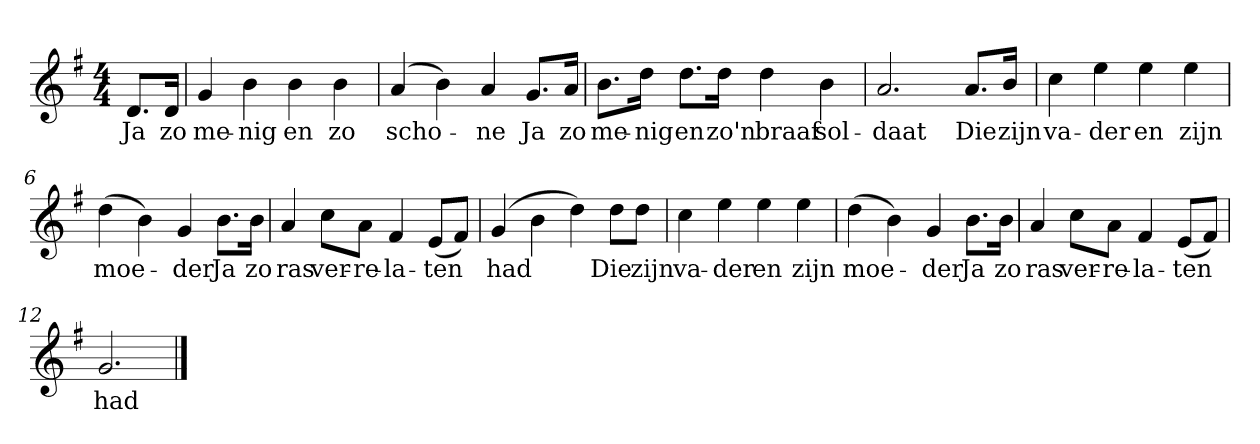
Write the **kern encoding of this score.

**kern	**text
*part1	*part1
*staff1	*staff1
*clefG2	*
*k[f#]	*
*G:	*
*M4/4	*
*MM120	*
=	=
8.d/L	Ja
16d/Jk	zo
=1	=1
4g	me-
4b	-nig
4b	en
4b	zo
=2	=2
(4a	scho-
4b)	.
4a	-ne
8.g/L	Ja
16a/Jk	zo
=3	=3
8.b\L	me-
16dd\Jk	-nig
8.dd\L	en
16dd\Jk	zo'n
4dd	braaf
4b	sol-
=4	=4
2.a	-daat
8.a/L	Die
16b/Jk	zijn
=5	=5
4cc	va-
4ee	-der
4ee	en
4ee	zijn
=6	=6
(4dd	moe-
4b)	.
4g	-der
8.b\L	Ja
16b\Jk	zo
=7	=7
4a	ras
8cc\L	ver-
8a\J	-re-
4f#	-la-
(8e/L	-ten
8f#/J)	.
=8	=8
(4g	had
4b	.
4dd)	.
8dd\L	Die
8dd\J	zijn
=9	=9
4cc	va-
4ee	-der
4ee	en
4ee	zijn
=10	=10
(4dd	moe-
4b)	.
4g	-der
8.b\L	Ja
16b\Jk	zo
=11	=11
4a	ras
8cc\L	ver-
8a\J	-re-
4f#	-la-
(8e/L	-ten
8f#/J)	.
=12	=12
2.g	had
==	==
*-	*-
